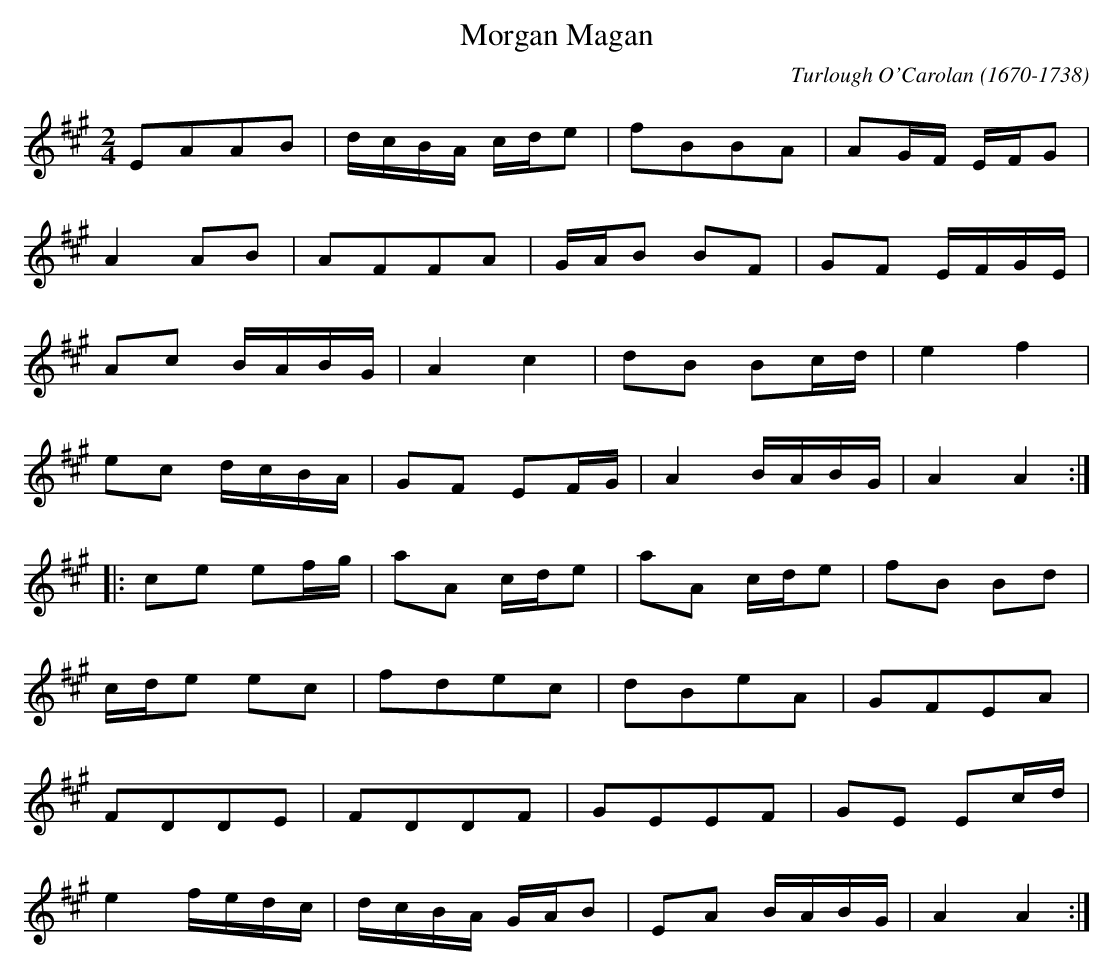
X:1occ
T:Morgan Magan
C:Turlough O'Carolan (1670-1738)
M:2/4
L:1/16
K:A
C:VIVACE
E2A2A2B2|dcBA cde2|f2B2B2A2|A2GF EFG2|
A4A2B2|A2F2F2A2|GAB2 B2F2|G2F2 EFGE|
A2c2 BABG|A4c4|d2B2 B2cd|e4f4|
e2c2 dcBA|G2F2 E2FG|A4BABG|A4A4:|
|:c2e2 e2fg|a2A2 cde2|a2A2 cde2|f2B2 B2d2|
cde2 e2c2|f2d2e2c2|d2B2e2A2|G2F2E2A2|
F2D2D2E2|F2D2D2F2|G2E2E2F2|G2E2 E2cd|
e4fedc|dcBA GAB2|E2A2 BABG|A4A4:|
